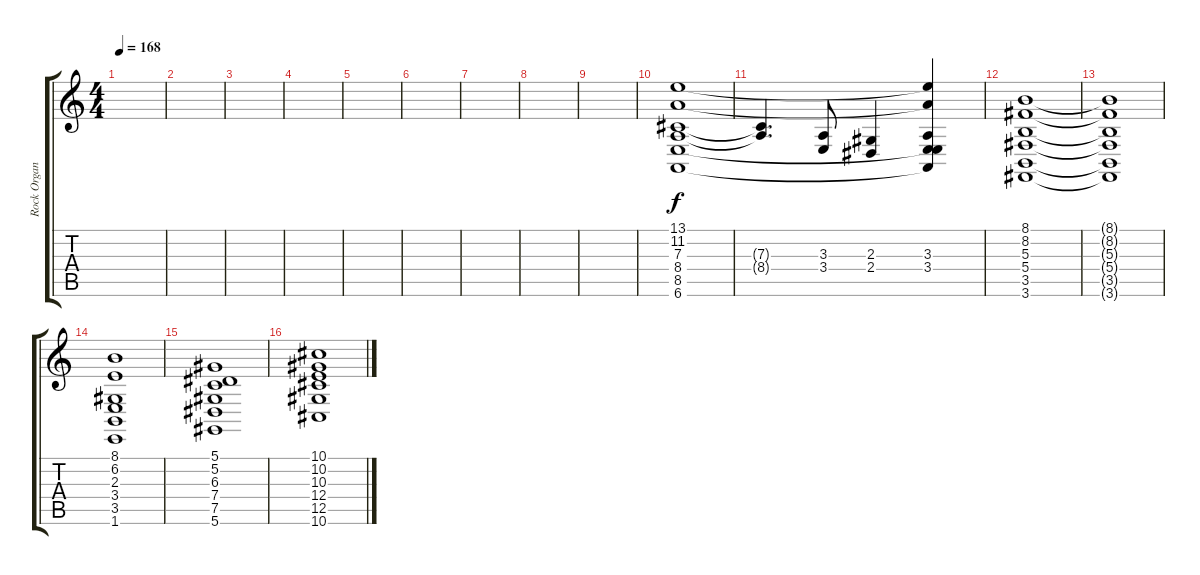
\track ("Rock Organ" "Rock Organ") {instrument rockorgan}
\staff {score tabs}
\tuning (Eb4 Bb3 Gb3 Db3 Ab2 Eb2) {hide}
\ts (4 4)
\tempo 168
\clef g2
\ks c
|
|
|
|
|
|
|
|
|
(13.1 11.2 7.3 8.4 8.5 6.6).1 |
(7.3{t} 8.4{t}).4{d} (3.3 3.4).8 (2.3 2.4).4 (13.1{t} 11.2{t} 3.3 3.4 8.5{t} 6.6{t}).4 |
(8.1 8.2 5.3 5.4 3.5 3.6).1 |
(8.1{t} 8.2{t} 5.3{t} 5.4{t} 3.5{t} 3.6{t}).1 |
(8.1 6.2 2.3 3.4 3.5 1.6).1 |
(5.1 5.2 6.3 7.4 7.5 5.6).1 |
(10.1 10.2 10.3 12.4 12.5 10.6).1
